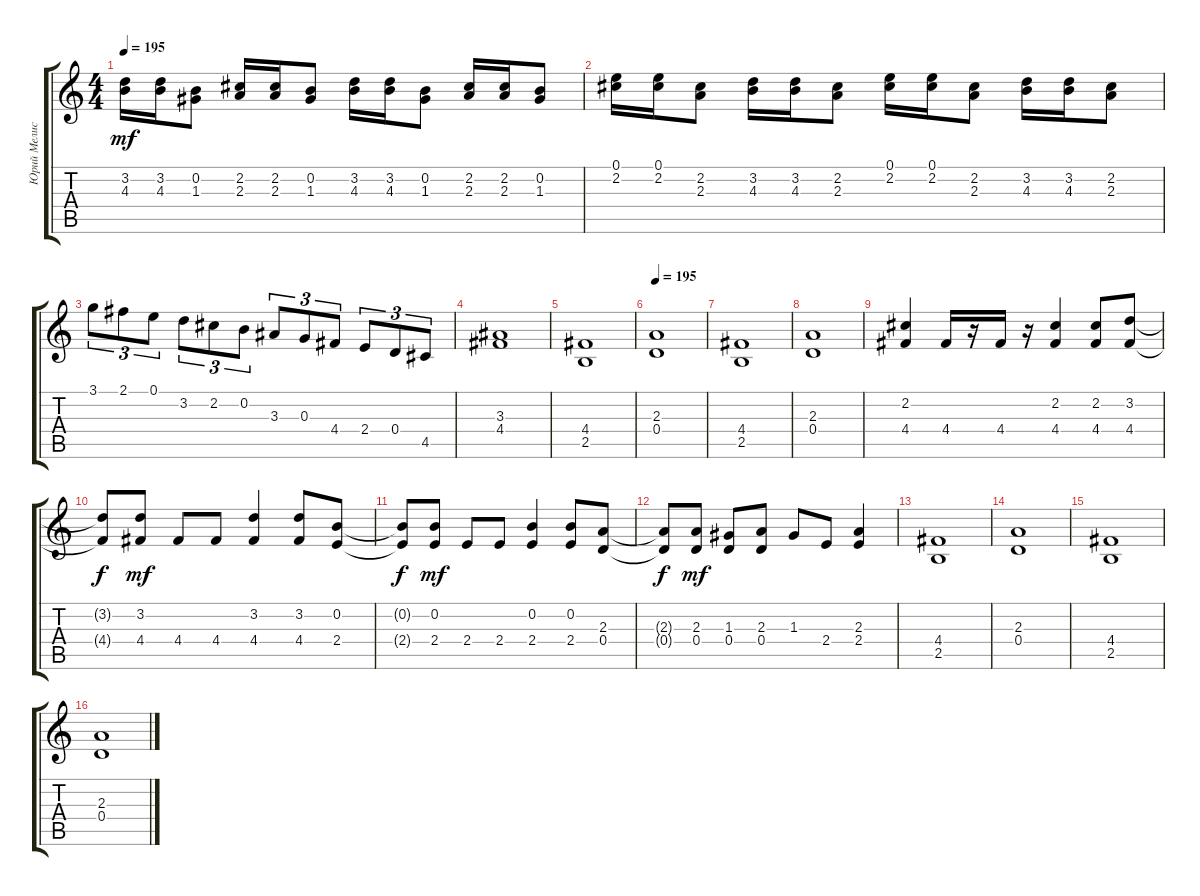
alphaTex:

\track ("Юрий Мелисов" "Юрий Мелис") {instrument distortionguitar}
\staff {score tabs}
\tuning (E4 B3 G3 D3 A2 E2) {hide}
\ts (4 4)
\tempo 195
\clef g2
\ks c
(3.2 4.3).16{dy mf} (3.2 4.3).16 (0.2 1.3).8 (2.2 2.3).16 (2.2 2.3).16 (0.2 1.3).8 (3.2 4.3).16 (3.2 4.3).16 (0.2 1.3).8 (2.2 2.3).16 (2.2 2.3).16 (0.2 1.3).8 |
(0.1 2.2).16 (0.1 2.2).16 (2.2 2.3).8 (3.2 4.3).16 (3.2 4.3).16 (2.2 2.3).8 (0.1 2.2).16 (0.1 2.2).16 (2.2 2.3).8 (3.2 4.3).16 (3.2 4.3).16 (2.2 2.3).8 |
3.1.8{tu (3 2)} 2.1.8{tu (3 2)} 0.1.8{tu (3 2)} 3.2.8{tu (3 2)} 2.2.8{tu (3 2)} 0.2.8{tu (3 2)} 3.3.8{tu (3 2)} 0.3.8{tu (3 2)} 4.4.8{tu (3 2)} 2.4.8{tu (3 2)} 0.4.8{tu (3 2)} 4.5.8{tu (3 2)} |
(3.3 4.4).1 |
(4.4 2.5).1 |
\tempo 195
(2.3 0.4).1 |
(4.4 2.5).1 |
(2.3 0.4).1 |
(2.2 4.4).4 4.4.16 r.16 4.4.16 r.16 (2.2 4.4).4 (2.2 4.4).8 (3.2 4.4).8 |
(3.2{t} 4.4{t}).8{dy f} (3.2 4.4).8{dy mf} 4.4.8 4.4.8 (3.2 4.4).4 (3.2 4.4).8 (0.2 2.4).8 |
(0.2{t} 2.4{t}).8{dy f} (0.2 2.4).8{dy mf} 2.4.8 2.4.8 (0.2 2.4).4 (0.2 2.4).8 (2.3 0.4).8 |
(2.3{t} 0.4{t}).8{dy f} (2.3 0.4).8{dy mf} (1.3 0.4).8 (2.3 0.4).8 1.3.8 2.4.8 (2.3 2.4).4 |
(4.4 2.5).1 |
(2.3 0.4).1 |
(4.4 2.5).1 |
(2.3 0.4).1
